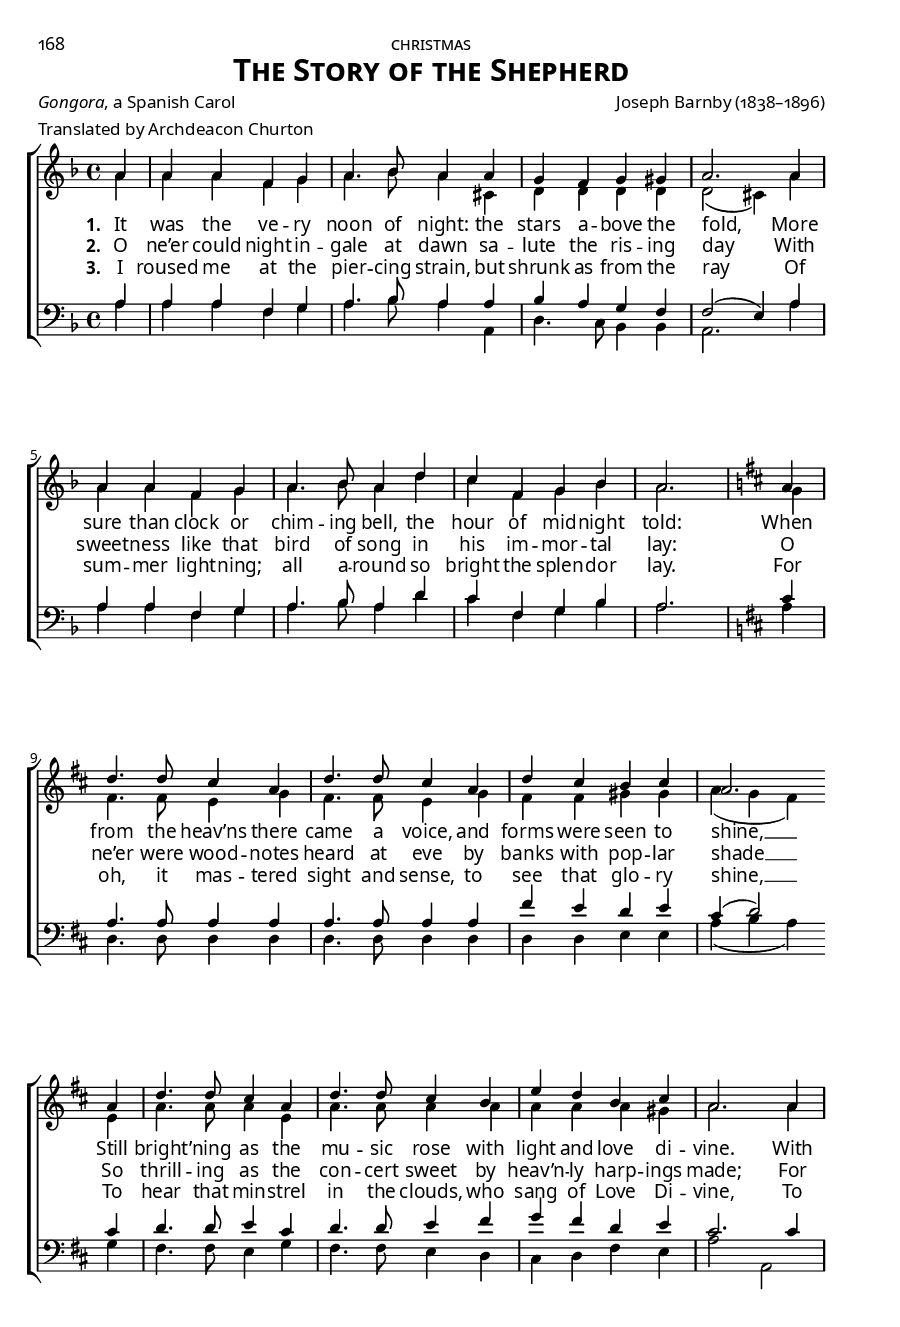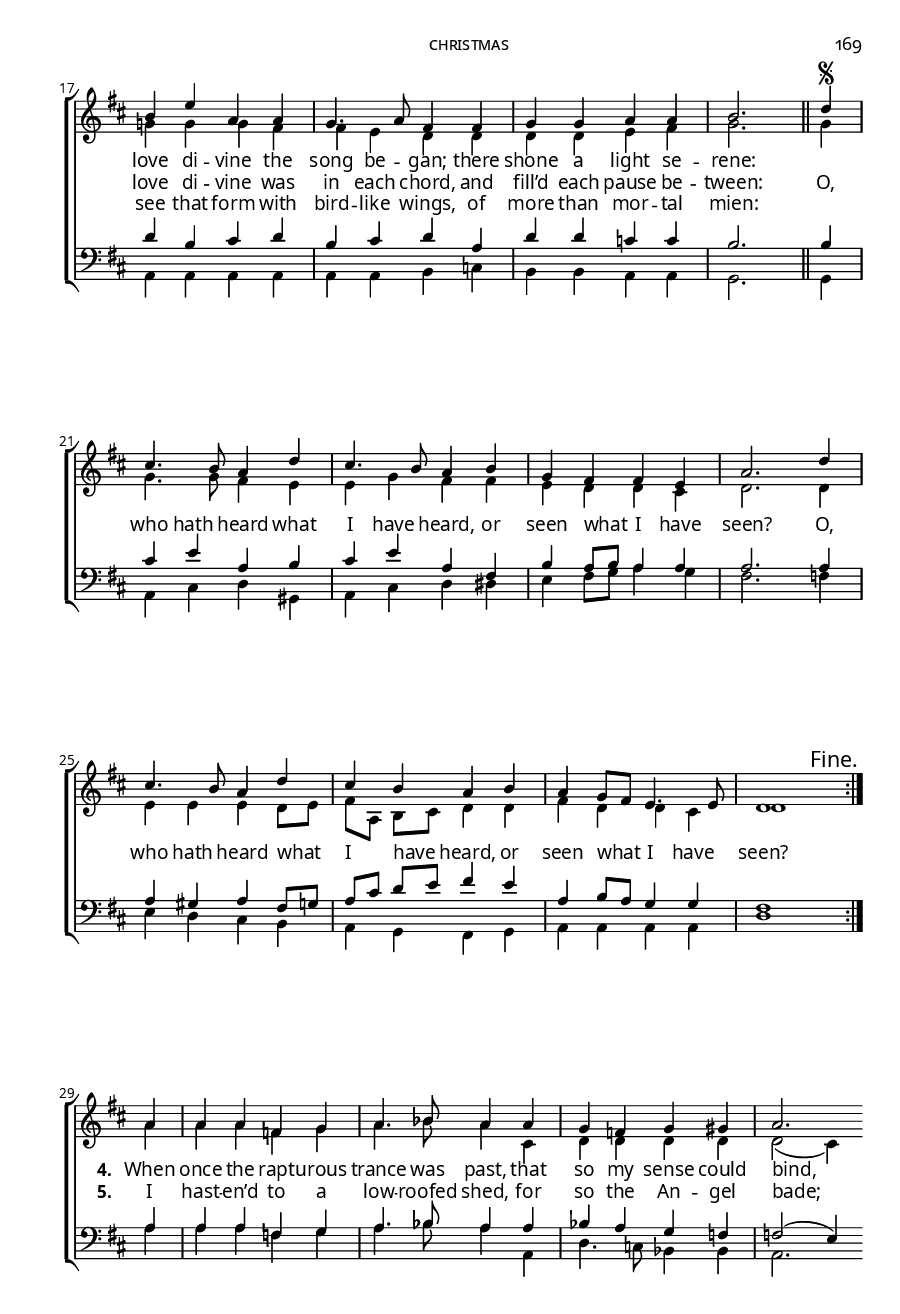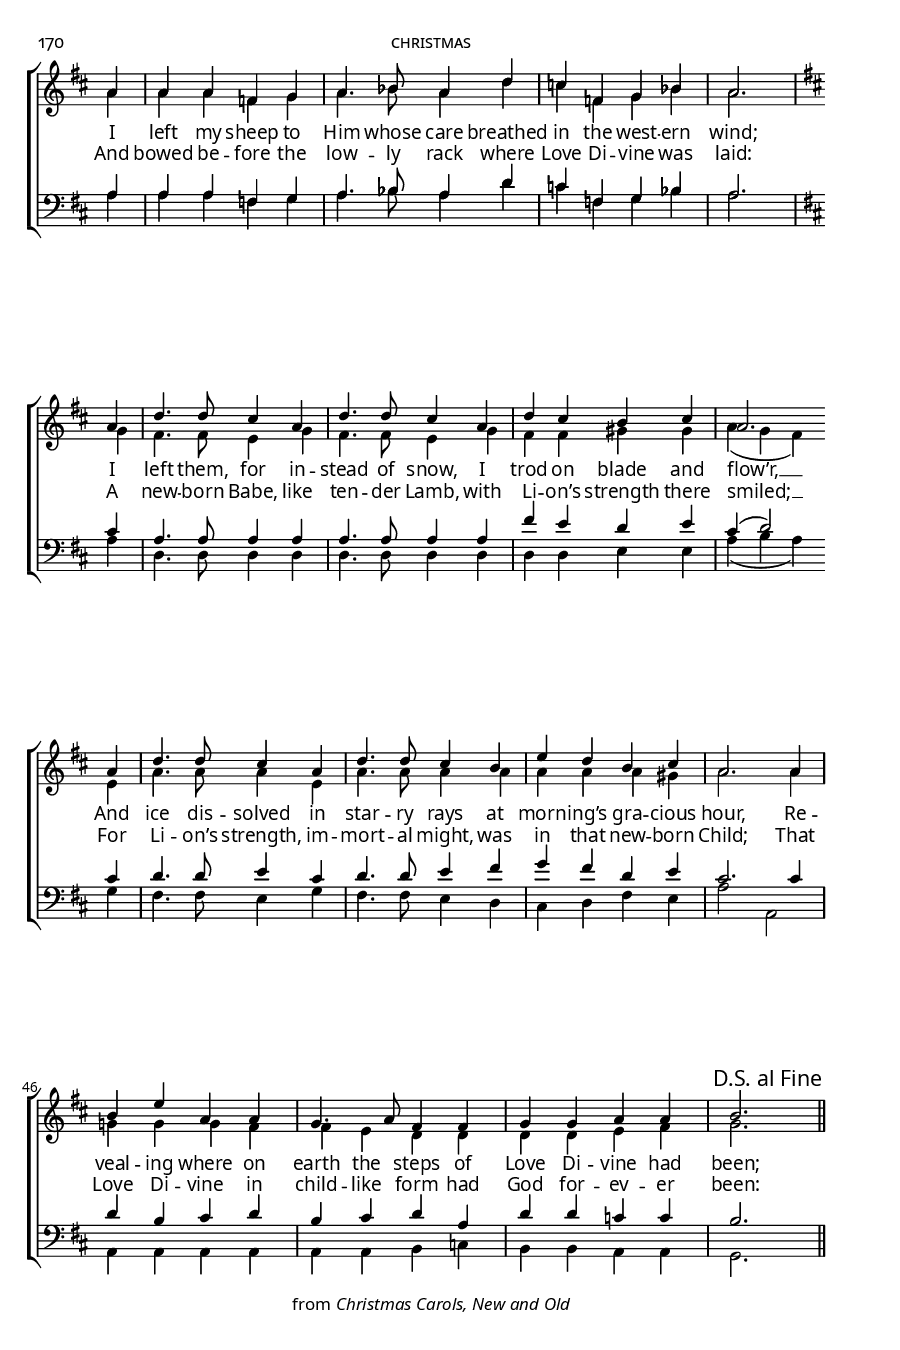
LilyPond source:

\version "2.14.2"
\include "util.ly"
\header {
  title = \markup{\override #'(font-name . "Garamond Premier Pro Semibold"){ \abs-fontsize #15 \smallCapsOldStyle"The Story of the Shepherd"}}
  poet = \markup\concat{\italic"Gongora" ", a Spanish Carol"}
  meter = \markup\oldStyleNum"Translated by Archdeacon Churton"
  composer = \markup\oldStyleNum"Joseph Barnby (1838–1896)"
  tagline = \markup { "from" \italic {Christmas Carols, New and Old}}
}
\paper {
  %print-all-headers = ##f
  paper-height = 9\in
  paper-width = 6\in
  indent = 0\in
  %system-system-spacing = #'((basic-distance . 10) (padding . 0))
  system-system-spacing =
    #'((basic-distance . 0)
       (minimum-distance . 0)
       (padding . -2)
       (stretchability . 100))
  ragged-last-bottom = ##f
  ragged-bottom = ##f
  two-sided = ##t
  inner-margin = 0.5\in
  outer-margin = 0.25\in
  top-margin = 0.25\in
  bottom-margin = 0.25\in
  first-page-number = #168
  print-first-page-number = ##t
  headerLine = \markup{\override #'(font-name . "Garamond Premier Pro") \smallCapsOldStyle"christmas"}
  oddHeaderMarkup = \markup\fill-line{
     \override #'(font-name . "Garamond Premier Pro")\abs-fontsize #8.5
     \combine 
        \fill-line{"" \on-the-fly #print-page-number-check-first
        \oldStylePageNum""
        }
        \fill-line{\headerLine}
  }
  evenHeaderMarkup = \markup {
     \override #'(font-name . "Garamond Premier Pro")\abs-fontsize #8.5
     \combine
        \on-the-fly #print-page-number-check-first
        \oldStylePageNum""
        \fill-line{\headerLine}
  }
}
#(set-global-staff-size 14.9) \paper{ #(define fonts (make-pango-font-tree "GoudyOlSt BT" "Garamond Premier Pro" "Garamond Premier Pro" (/ 14.9 20))) }
global = {
  \key f \major
  \time 4/4
  \autoBeamOff
}

sopMusic = \relative c' {
  \partial 4 a'4 |
  a a f g |
  a4. bes8 a4 a |
  g f g gis |
  a2. \bar"" a4 |
  
  a a f g |
  a4. bes8 a4 d |
  c f, g bes |
  a2. \bar "|" \key d\major a4 |
  d4. d8 cis4 a |
  
  d4. d8 cis4 a |
  d cis b cis |
  a2. \bar"" a4 |
  d4. d8 cis4 a |
  d4. d8 cis4 b |
  
  e4 d b cis |
  a2. \bar"" a4 |
  b e a, a |
  g4. a8 fis4 fis |
  g g a a |
  
  b2. \bar"||" d4\segno |
  cis4. b8 a4 d |
  cis4. b8 a4 b |
  g fis fis e |
  
  a2. \bar"" d4 |
  cis4. b8 a4 d |
  cis b a b |
  a g8[ fis] e4. e8 |
  d1 \bar ":|" \break
  \once \override Score.RehearsalMark #'break-visibility = #end-of-line-visible
  \once \override Score.RehearsalMark #'self-alignment-X = #RIGHT
  \mark "Fine."
  
  
  
  
  \partial 4 a'4 |
  a a f g |
  a4. bes8 a4 a |
  g f g gis |
  a2. \bar"" a4 |
  
  a a f g |
  a4. bes8 a4 d |
  c f, g bes |
  a2. \bar "|"\break \key d\major a4 |
  d4. d8 cis4 a |
  
  d4. d8 cis4 a |
  d cis b cis |
  a2. \bar"" a4 |
  d4. d8 cis4 a |
  d4. d8 cis4 b |
  
  e4 d b cis |
  a2. a4 |
  b e a, a |
  g4. a8 fis4 fis |
  g g a a |
  
  b2. \bar"||"
  \once \override Score.RehearsalMark #'break-visibility = #end-of-line-visible
  \once \override Score.RehearsalMark #'self-alignment-X = #RIGHT
  \mark "D.S. al Fine"
}
sopWords = \lyricmode {
  
}

altoMusic = \relative c' {
  a'4 |
  a a f g |
  a4. bes8 a4 cis, |
  d d d d |
  d2( cis4) a' |
  
  a a f g |
  a4. bes8 a4 d |
  c f, g bes |
  a2. g4 |
  fis4. fis8 e4 g |
  
  fis4. fis8 e4 g |
  fis fis gis gis |
  a( g fis) e |
  a4. a8 a4 e |
  a4. a8 a4 a |
  
  a a a gis |
  a2. a4 |
  g! g g fis |
  fis e d d |
  d d e fis |
  
  g2. g4 |
  g4. g8 fis4 e |
  e g fis fis |
  e d d cis |
  
  d2. d4 |
  e e e d8[ e] |
  fis[ a,] b[ cis] d4 d |
  fis d d cis |
  d1 |
  
  
  
  
  a'4 |
  a a f g |
  a4. bes8 a4 cis, |
  d d d d |
  d2( cis4) a' |
  
  a a f g |
  a4. bes8 a4 d |
  c f, g bes |
  a2. g4 |
  fis4. fis8 e4 g |
  
  fis4. fis8 e4 g |
  fis fis gis gis |
  a( g fis) e |
  a4. a8 a4 e |
  a4. a8 a4 a |
  
  a a a gis |
  a2. a4 |
  g! g g fis |
  fis e d d |
  d d e fis |
  
  g2.
}
dropLyrics = {
  \dropLyricsXI
}
altoWords = \lyricmode {
  \dropLyrics
  \set stanza = #"1. "
  It was the ve -- ry noon of night: the stars a -- bove the fold,
  More sure than clock or chim -- ing bell, the hour of mid -- night told:
  When from the heav’ns there came a voice, and forms were seen \set associatedVoice = "basses" to shine, __
  \unset associatedVoice
  Still bright -- ’ning as the mu -- sic rose with light and love di -- vine.
  With love di -- vine the song be -- gan; there shone a light se -- rene:
  
  
  
  \repeat unfold 28 \skip1
  \set stanza = #"4. "
  When once the rapt -- urous trance was past, that so my sense could bind,
  I left my sheep to Him whose care breathed in the west -- ern wind;
  I left them, for in -- stead of snow, I trod on blade \set associatedVoice = "basses" and flow’r, __
  \unset associatedVoice
  And ice dis -- solved in star -- ry rays at morn -- ing’s gra -- cious hour,
  Re -- veal -- ing where on earth the steps of Love Di -- vine had been;
}
altoWordsII = \lyricmode {
  \dropLyrics
%\markup\italic
  \set stanza = #"2. "
  O ne’er could night -- in -- gale at dawn sa -- lute the ris -- ing day
  With sweet -- ness like that bird of song in his im -- mor -- tal lay:
  O ne’er were wood -- notes heard at eve by banks with pop -- \set associatedVoice = "basses" lar shade __
  \unset associatedVoice
  So thrill -- ing as the con -- cert sweet by heav’n -- ly harp -- ings made;
  
  For love di -- vine was in each chord, and fill’d each pause be -- tween:  
  
  O, who hath heard what I have heard, or seen what I have seen?
  O, who hath heard what I have heard, or seen what I have seen?
  
  \set stanza = #"5. "
  I hast -- en’d to a low -- roofed shed, for so the An -- gel bade;
  And bowed be -- fore the low -- ly rack where Love Di -- vine was laid:
  A new -- born Babe, like ten -- der Lamb, with Li -- on’s strength \set associatedVoice = "basses" there smiled; __
  \unset associatedVoice
  For Li -- on’s strength, im -- mort -- al might, was in that new -- born Child;
  That Love Di -- vine in child -- like form had God for -- ev -- er been:
}
altoWordsIII = \lyricmode {
  \dropLyrics
  \set stanza = #"3. "
  I roused me at the pier -- cing strain, but shrunk as from the ray
  Of sum -- mer light -- ning; all a -- round so bright the splen -- dor lay.
  For oh, it mas -- tered sight and sense, to see that glo -- \set associatedVoice = "basses" ry shine, __
  \unset associatedVoice
  To hear that min -- strel in the clouds, who sang of Love Di -- vine,
  To see that form with bird -- like wings, of more than mor -- tal mien:
  
  
}
altoWordsIV = \lyricmode {
}
altoWordsV = \lyricmode {
}
altoWordsVI = \lyricmode {
  \set stanza = #"6. "
  \set ignoreMelismata = ##t
}
tenorMusic = \relative c' {
  a4 |
  a a f g |
  a4. bes8 a4 a |
  bes a g f |
  f2( e4) a |
  
  a a f g |
  a4. bes8 a4 d |
  c f, g bes |
  a2. \key d\major cis4 |
  a4. a8 a4 a |
  
  a4. a8 a4 a |
  fis' e d e |
  cis( d2) cis4 |
  d4. d8 e4 cis |
  d4. d8 e4 fis |
  
  g fis d e |
  cis2. cis4 |
  d b cis d |
  b cis d a |
  d d c c |
  
  b2. b4 |
  cis4 e a, b |
  cis e a, fis |
  b a8[ b] a4 a |
  
  a2. a4 |
  a gis a fis8[ g] |
  a[ cis] d[ e] fis4 e |
  a, b8[ a] g4 g |
  fis1 |
  
  
  
  
  a4 |
  a a f g |
  a4. bes8 a4 a |
  bes a g f |
  f2( e4) a |
  
  a a f g |
  a4. bes8 a4 d |
  c f, g bes |
  a2. \key d\major cis4 |
  a4. a8 a4 a |
  
  a4. a8 a4 a |
  fis' e d e |
  cis( d2) cis4 |
  d4. d8 e4 cis |
  d4. d8 e4 fis |
  
  g fis d e |
  cis2. cis4 |
  d b cis d |
  b cis d a |
  d d c c |
  
  b2.
}
tenorWords = \lyricmode {

}

bassMusic = \relative c {
  a'4 |
  a a f g |
  a4. bes8 a4 a, |
  d4. c8 bes4 bes |
  a2. a'4 |
  
  a a f g |
  a4. bes8 a4 d |
  c f, g bes |
  a2. \key d\major a4 |
  d,4. d8 d4 d |
  
  d4. d8 d4 d |
  d d e e |
  a( b a) g |
  fis4. fis8 e4 g |
  fis4. fis8 e4 d |
  
  cis4 d fis e |
  a2 a, |
  a4 a a a |
  a a b c |
  b b a a |
  
  g2. g4 |
  a cis d gis, |
  a cis d dis |
  e fis8[ g] a4 g |
  
  fis2. f4 |
  e d cis b |
  a g fis g |
  a a a a |
  d1 |
  
  
  
  
  a'4 |
  a a f g |
  a4. bes8 a4 a, |
  d4. c8 bes4 bes |
  a2. a'4 |
  
  a a f g |
  a4. bes8 a4 d |
  c f, g bes |
  a2. \key d\major a4 |
  d,4. d8 d4 d |
  
  d4. d8 d4 d |
  d d e e |
  a( b a) g |
  fis4. fis8 e4 g |
  fis4. fis8 e4 d |
  
  cis4 d fis e |
  a2 a, |
  a4 a a a |
  a a b c |
  b b a a |
  
  g2.
}
bassWords = \lyricmode {

}

pianoRH = \relative c' {
  
}
pianoLH = \relative c' {
  
}

\score {
  <<
   \new ChoirStaff <<
%    \new Lyrics = sopranos \with { \override VerticalAxisGroup #'nonstaff-relatedstaff-spacing = #'((basic-distance . 1)) }
    \new Staff = women <<
      \new Voice = "sopranos" { \voiceOne << \global \sopMusic >> }
      \new Voice = "altos" { \voiceTwo << \global \altoMusic >> }
    >>
    \new Staff = men <<
      \clef bass
      \new Voice = "tenors" { \voiceOne << \global \tenorMusic >> }
      \new Voice = "basses" { \voiceTwo << \global \bassMusic >> }
    >>
    \new Lyrics \with { alignAboveContext = #"women" \override VerticalAxisGroup #'nonstaff-relatedstaff-spacing = #'((basic-distance . 1))} \lyricsto "sopranos" \sopWords
     \new Lyrics = "altosVI"  \with { alignBelowContext = #"women" \override VerticalAxisGroup #'nonstaff-relatedstaff-spacing = #'((basic-distance . 1))} \lyricsto "tenors" \altoWordsVI
    \new Lyrics = "altosV"  \with { alignBelowContext = #"women" \override VerticalAxisGroup #'nonstaff-relatedstaff-spacing = #'((basic-distance . 1))} \lyricsto "tenors" \altoWordsV
    \new Lyrics = "altosIV"  \with { alignBelowContext = #"women" \override VerticalAxisGroup #'nonstaff-relatedstaff-spacing = #'((basic-distance . 1))} \lyricsto "tenors" \altoWordsIV
    \new Lyrics = "altosIII"  \with { alignBelowContext = #"women" \override VerticalAxisGroup #'nonstaff-relatedstaff-spacing = #'((basic-distance . 1))} \lyricsto "tenors" \altoWordsIII
    \new Lyrics = "altosII"  \with { alignBelowContext = #"women" \override VerticalAxisGroup #'nonstaff-relatedstaff-spacing = #'((basic-distance . 1))} \lyricsto "tenors" \altoWordsII
    \new Lyrics = "altos"  \with { alignBelowContext = #"women" \override VerticalAxisGroup #'nonstaff-relatedstaff-spacing = #'((padding . -0.9))} \lyricsto "tenors" \altoWords
   \new Lyrics \with { alignAboveContext = #"men" \override VerticalAxisGroup #'nonstaff-relatedstaff-spacing = #'((basic-distance . 1)) } \lyricsto "tenors" \tenorWords
    \new Lyrics \with { alignBelowContext = #"men" \override VerticalAxisGroup #'nonstaff-relatedstaff-spacing = #'((basic-distance . 1)) } \lyricsto "basses" \bassWords
  >>
%    \new PianoStaff << \new Staff { \new Voice { \pianoRH } } \new Staff { \clef "bass" \pianoLH } >>
  >>
  \layout {
    \context {
      \Score
      %\override SpacingSpanner #'base-shortest-duration = #(ly:make-moment 1 8)
      %\override SpacingSpanner #'common-shortest-duration = #(ly:make-moment 1 4)
    }
    \context {
      % Remove all empty staves
      % \Staff \RemoveEmptyStaves \override VerticalAxisGroup #'remove-first = ##t
    }
  }
  \midi {
    %\tempo 4 = 90
    \set Staff.midiInstrument = "flute"
  
    \context {
      \Voice
      \remove "Dynamic_performer"
    }
  }
}
